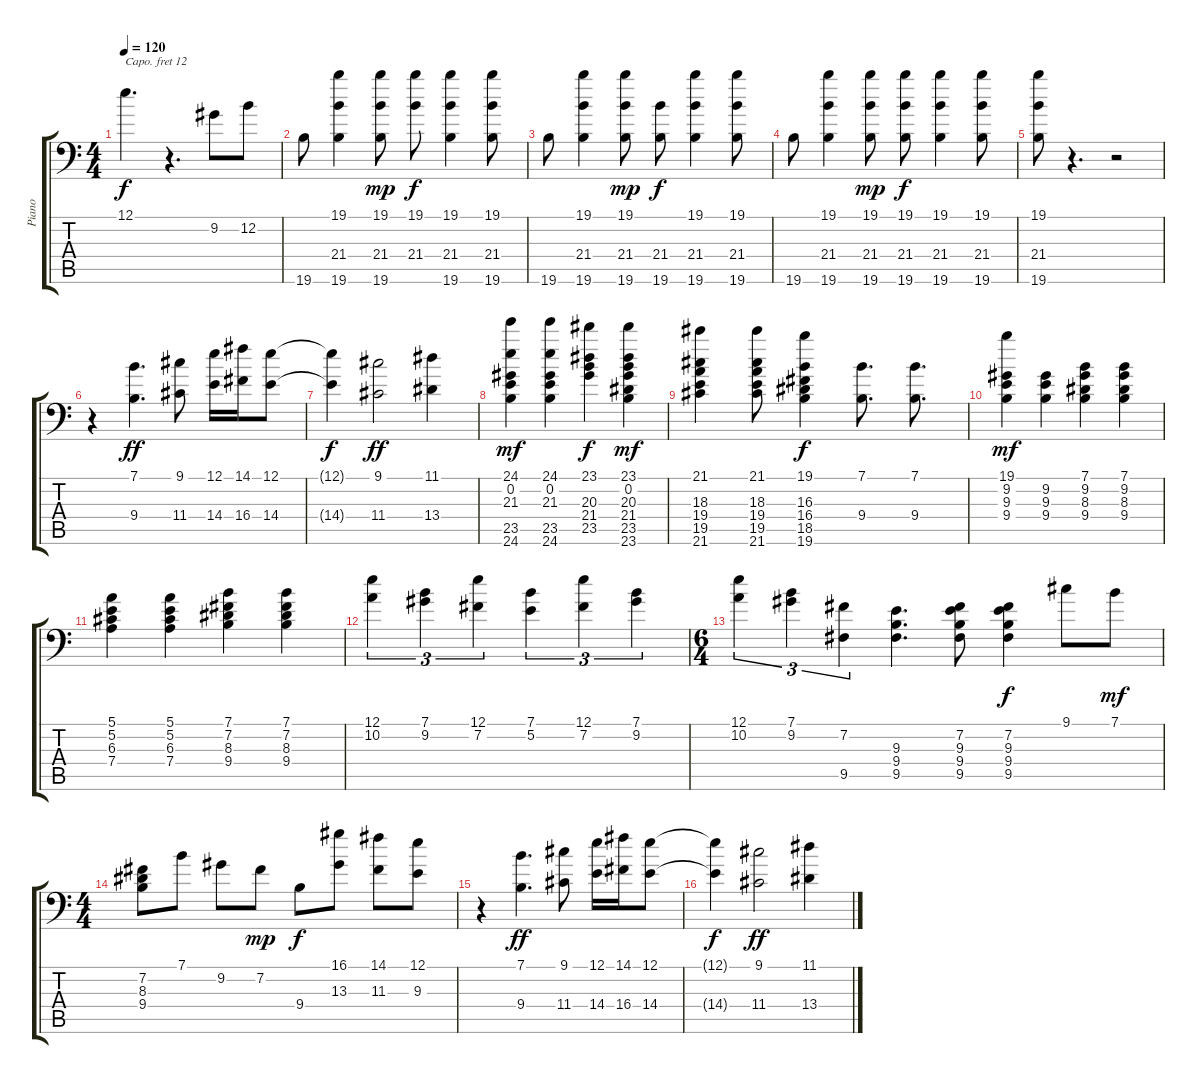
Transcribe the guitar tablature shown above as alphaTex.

\track ("Piano" "Piano") {instrument brightacousticpiano}
\staff {score tabs}
\capo 12
\tuning (E3 B2 G2 D2 A1 E1) {hide}
\ts (4 4)
\tempo 120
\clef f4
\ks c
12.1.4{d dy f} r.4{d} 9.2.8 12.2.8 |
19.6.8 (19.1 21.4 19.6).4 (19.1 21.4 19.6).8{dy mp} (19.1 21.4).8{dy f} (19.1 21.4 19.6).4 (19.1 21.4 19.6).8 |
19.6.8 (19.1 21.4 19.6).4 (19.1 21.4 19.6).8{dy mp} (21.4 19.6).8{dy f} (19.1 21.4 19.6).4 (19.1 21.4 19.6).8 |
19.6.8 (19.1 21.4 19.6).4 (19.1 21.4 19.6).8{dy mp} (19.1 21.4 19.6).8{dy f} (19.1 21.4 19.6).4 (19.1 21.4 19.6).8 |
(19.1 21.4 19.6).8 r.4{d} r.2 |
r.4 (7.1 9.4).4{d dy ff} (9.1 11.4).8 (12.1 14.4).16 (14.1 16.4).16 (12.1 14.4).8 |
(12.1{t} 14.4{t}).4{dy f} (9.1 11.4).2{dy ff} (11.1 13.4).4 |
(24.1 0.2 21.3 23.5 24.6).4{dy mf} (24.1 0.2 21.3 23.5 24.6).4 (23.1 20.3 21.4 23.5).4{dy f} (23.1 0.2 20.3 21.4 23.5 23.6).4{dy mf} |
(21.1 18.3 19.4 19.5 21.6).4 (21.1 18.3 19.4 19.5 21.6).8 (19.1 16.3 16.4 18.5 19.6).4{dy f} (7.1 9.4).8{d} (7.1 9.4).8{d} |
(19.1 9.2 9.3 9.4).4{dy mf} (9.2 9.3 9.4).4 (7.1 9.2 8.3 9.4).4 (7.1 9.2 8.3 9.4).4 |
(5.1 5.2 6.3 7.4).4 (5.1 5.2 6.3 7.4).4 (7.1 7.2 8.3 9.4).4 (7.1 7.2 8.3 9.4).4 |
(12.1 10.2).4{tu (3 2)} (7.1 9.2).4{tu (3 2)} (12.1 7.2).4{tu (3 2)} (7.1 5.2).4{tu (3 2)} (12.1 7.2).4{tu (3 2)} (7.1 9.2).4{tu (3 2)} |
\ts (6 4)
(12.1 10.2).4{tu (3 2)} (7.1 9.2).4{tu (3 2)} (7.2 9.5).4{tu (3 2)} (9.3 9.4 9.5).4{d} (7.2 9.3 9.4 9.5).8 (7.2 9.3 9.4 9.5).4{dy f} 9.1.8 7.1.8{dy mf} |
\ts (4 4)
(7.2 8.3 9.4).8 7.1.8 9.2.8 7.2.8{dy mp} 9.4.8{dy f} (16.1 13.3).8 (14.1 11.3).8 (12.1 9.3).8 |
r.4 (7.1 9.4).4{d dy ff} (9.1 11.4).8 (12.1 14.4).16 (14.1 16.4).16 (12.1 14.4).8 |
(12.1{t} 14.4{t}).4{dy f} (9.1 11.4).2{dy ff} (11.1 13.4).4
